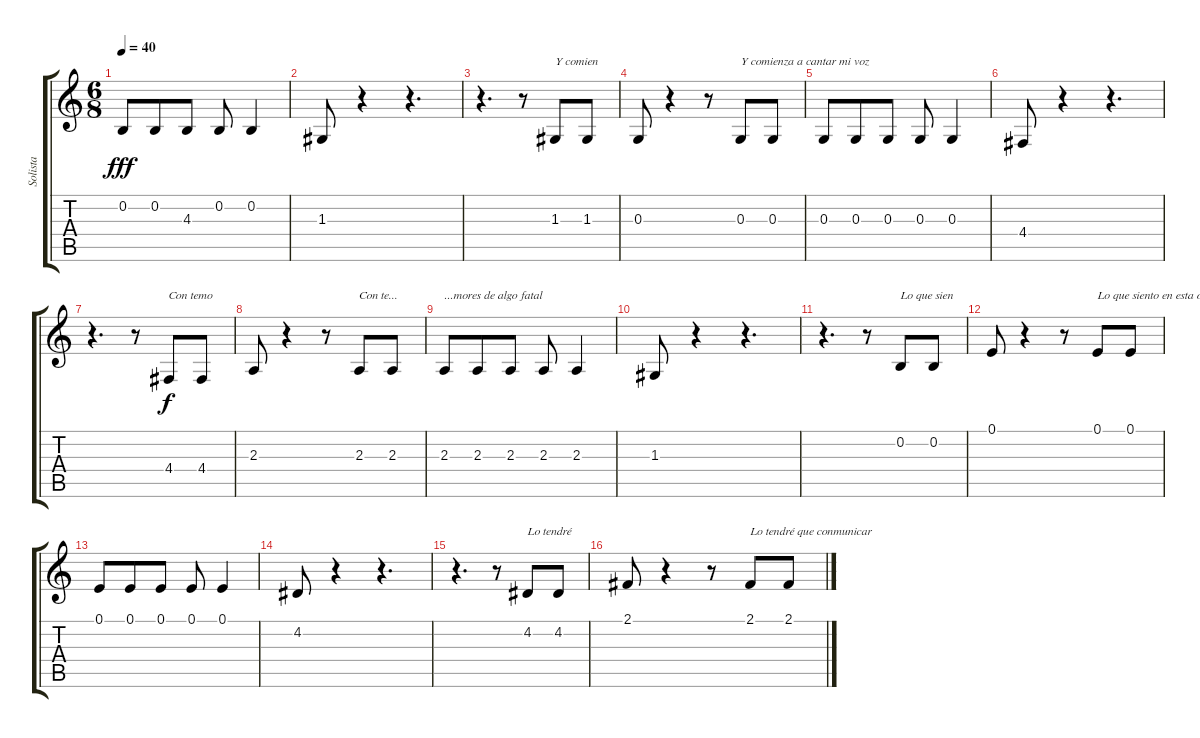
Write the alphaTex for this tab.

\track ("Solista" "Solista") {instrument synthstrings1}
\staff {score tabs}
\tuning (E4 B3 G3 D3 A2 E2) {hide}
\ts (6 8)
\tempo 40
\clef g2
\ks c
0.2.8{dy fff} 0.2.8 4.3.8 0.2.8 0.2.4 |
1.3.8 r.4 r.4{d} |
r.4{d} r.8 1.3.8{txt "Y comien"} 1.3.8 |
0.3.8 r.4 r.8 0.3.8{txt "Y comienza a cantar mi voz"} 0.3.8 |
0.3.8 0.3.8 0.3.8 0.3.8 0.3.4 |
4.4.8 r.4 r.4{d} |
r.4{d} r.8 4.4.8{txt "Con temo" dy f} 4.4.8 |
2.3.8 r.4 r.8 2.3.8{txt "Con te..."} 2.3.8 |
2.3.8{txt "...mores de algo fatal"} 2.3.8 2.3.8 2.3.8 2.3.4 |
1.3.8 r.4 r.4{d} |
r.4{d} r.8 0.2.8{txt "Lo que sien"} 0.2.8 |
0.1.8 r.4 r.8 0.1.8{txt "Lo que siento en esta ocasión"} 0.1.8 |
0.1.8 0.1.8 0.1.8 0.1.8 0.1.4 |
4.2.8 r.4 r.4{d} |
r.4{d} r.8 4.2.8{txt "Lo tendré"} 4.2.8 |
2.1.8 r.4 r.8 2.1.8{txt "Lo tendré que conmunicar"} 2.1.8
